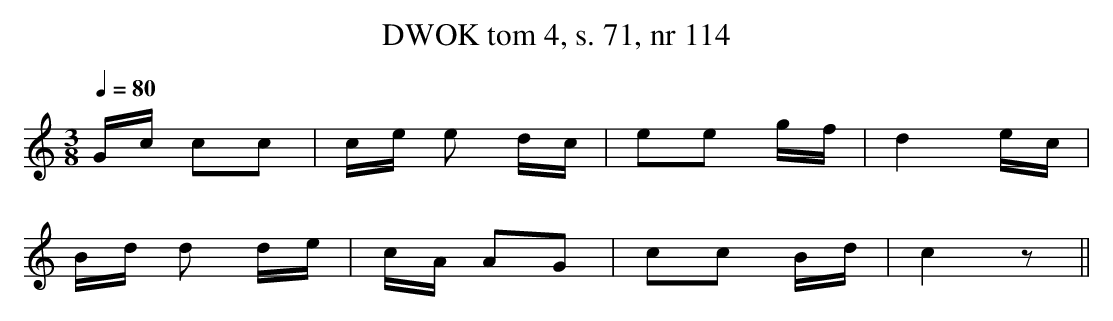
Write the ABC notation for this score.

X:1
T: DWOK tom 4, s. 71, nr 114
L:1/8
M:3/8
K:C
Q:1/4=80
G/c/ cc|c/e/ e d/c/|ee g/f/|d2e/c/|
B/d/ d d/e/|c/A/ AG|cc B/d/|c2z||
